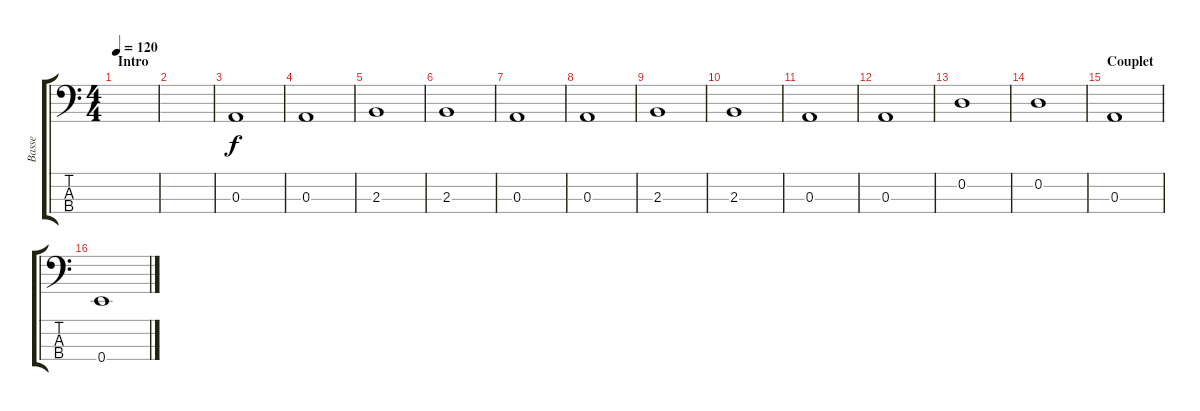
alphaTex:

\track ("Basse" "Basse") {instrument acousticbass}
\staff {score tabs}
\tuning (G2 D2 A1 E1) {hide}
\ts (4 4)
\section ("" "Intro")
\tempo 120
\clef f4
\ks c
|
|
0.3.1 |
0.3.1 |
2.3.1 |
2.3.1 |
0.3.1 |
0.3.1 |
2.3.1 |
2.3.1 |
0.3.1 |
0.3.1 |
0.2.1 |
0.2.1 |
\section ("" "Couplet")
0.3.1 |
0.4.1
